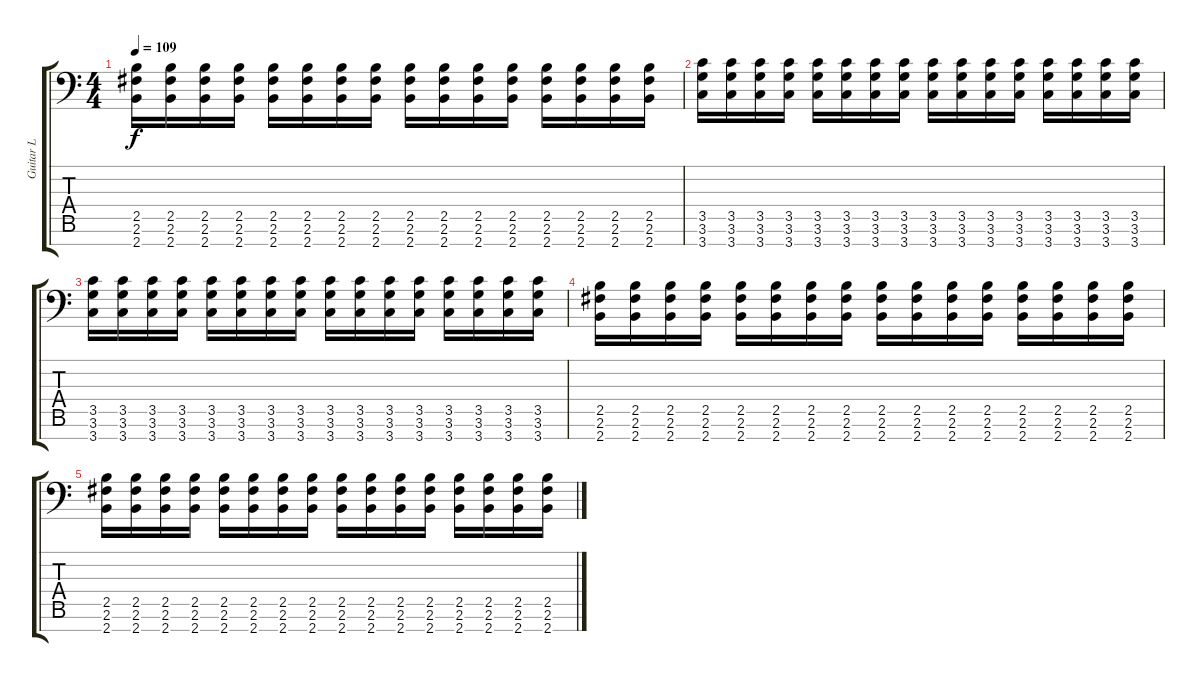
\track ("Guitar L" "Guitar L") {instrument distortionguitar}
\staff {score tabs}
\tuning (E4 B3 G3 D3 A2 E2 A1) {hide}
\ts (4 4)
\tempo 109
\clef f4
\ks c
(2.5 2.6 2.7).16{dy f} (2.5 2.6 2.7).16 (2.5 2.6 2.7).16 (2.5 2.6 2.7).16 (2.5 2.6 2.7).16 (2.5 2.6 2.7).16 (2.5 2.6 2.7).16 (2.5 2.6 2.7).16 (2.5 2.6 2.7).16 (2.5 2.6 2.7).16 (2.5 2.6 2.7).16 (2.5 2.6 2.7).16 (2.5 2.6 2.7).16 (2.5 2.6 2.7).16 (2.5 2.6 2.7).16 (2.5 2.6 2.7).16 |
(3.5 3.6 3.7).16 (3.5 3.6 3.7).16 (3.5 3.6 3.7).16 (3.5 3.6 3.7).16 (3.5 3.6 3.7).16 (3.5 3.6 3.7).16 (3.5 3.6 3.7).16 (3.5 3.6 3.7).16 (3.5 3.6 3.7).16 (3.5 3.6 3.7).16 (3.5 3.6 3.7).16 (3.5 3.6 3.7).16 (3.5 3.6 3.7).16 (3.5 3.6 3.7).16 (3.5 3.6 3.7).16 (3.5 3.6 3.7).16 |
(3.5 3.6 3.7).16 (3.5 3.6 3.7).16 (3.5 3.6 3.7).16 (3.5 3.6 3.7).16 (3.5 3.6 3.7).16 (3.5 3.6 3.7).16 (3.5 3.6 3.7).16 (3.5 3.6 3.7).16 (3.5 3.6 3.7).16 (3.5 3.6 3.7).16 (3.5 3.6 3.7).16 (3.5 3.6 3.7).16 (3.5 3.6 3.7).16 (3.5 3.6 3.7).16 (3.5 3.6 3.7).16 (3.5 3.6 3.7).16 |
(2.5 2.6 2.7).16 (2.5 2.6 2.7).16 (2.5 2.6 2.7).16 (2.5 2.6 2.7).16 (2.5 2.6 2.7).16 (2.5 2.6 2.7).16 (2.5 2.6 2.7).16 (2.5 2.6 2.7).16 (2.5 2.6 2.7).16 (2.5 2.6 2.7).16 (2.5 2.6 2.7).16 (2.5 2.6 2.7).16 (2.5 2.6 2.7).16 (2.5 2.6 2.7).16 (2.5 2.6 2.7).16 (2.5 2.6 2.7).16 |
(2.5 2.6 2.7).16 (2.5 2.6 2.7).16 (2.5 2.6 2.7).16 (2.5 2.6 2.7).16 (2.5 2.6 2.7).16 (2.5 2.6 2.7).16 (2.5 2.6 2.7).16 (2.5 2.6 2.7).16 (2.5 2.6 2.7).16 (2.5 2.6 2.7).16 (2.5 2.6 2.7).16 (2.5 2.6 2.7).16 (2.5 2.6 2.7).16 (2.5 2.6 2.7).16 (2.5 2.6 2.7).16 (2.5 2.6 2.7).16
